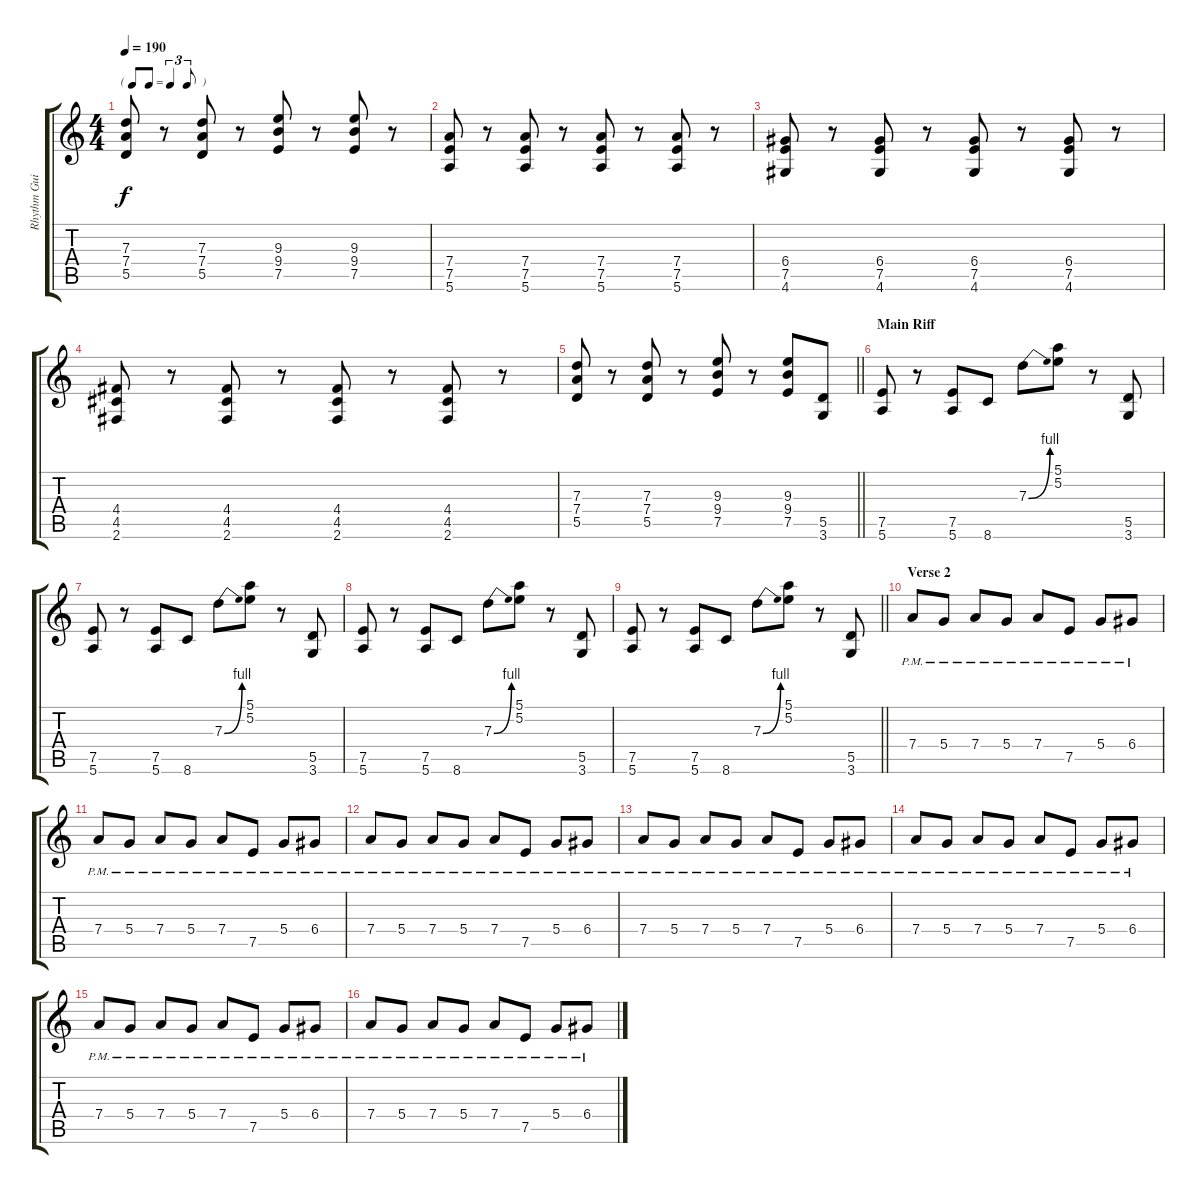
\track ("Rhythm Guitar right" "Rhythm Gui") {instrument overdrivenguitar}
\staff {score tabs}
\tuning (E4 B3 G3 D3 A2 E2) {hide}
\ts (4 4)
\tf triplet8th
\tempo 190
\clef g2
\ks c
(7.3 7.4 5.5).8{dy f} r.8 (7.3 7.4 5.5).8 r.8 (9.3 9.4 7.5).8 r.8 (9.3 9.4 7.5).8 r.8 |
(7.4 7.5 5.6).8 r.8 (7.4 7.5 5.6).8 r.8 (7.4 7.5 5.6).8 r.8 (7.4 7.5 5.6).8 r.8 |
(6.4 7.5 4.6).8 r.8 (6.4 7.5 4.6).8 r.8 (6.4 7.5 4.6).8 r.8 (6.4 7.5 4.6).8 r.8 |
(4.4 4.5 2.6).8 r.8 (4.4 4.5 2.6).8 r.8 (4.4 4.5 2.6).8 r.8 (4.4 4.5 2.6).8 r.8 |
\barLineRight lightlight
(7.3 7.4 5.5).8 r.8 (7.3 7.4 5.5).8 r.8 (9.3 9.4 7.5).8 r.8 (9.3 9.4 7.5).8 (5.5 3.6).8 |
\section ("" "Main Riff")
(7.5 5.6).8 r.8 (7.5 5.6).8 8.6.8 7.3{be (bend 0 0 60 4)}.8 (5.1 5.2).8 r.8 (5.5 3.6).8 |
(7.5 5.6).8 r.8 (7.5 5.6).8 8.6.8 7.3{be (bend 0 0 60 4)}.8 (5.1 5.2).8 r.8 (5.5 3.6).8 |
(7.5 5.6).8 r.8 (7.5 5.6).8 8.6.8 7.3{be (bend 0 0 60 4)}.8 (5.1 5.2).8 r.8 (5.5 3.6).8 |
\barLineRight lightlight
(7.5 5.6).8 r.8 (7.5 5.6).8 8.6.8 7.3{be (bend 0 0 60 4)}.8 (5.1 5.2).8 r.8 (5.5 3.6).8 |
\section ("" "Verse 2")
7.4{pm}.8 5.4{pm}.8 7.4{pm}.8 5.4{pm}.8 7.4{pm}.8 7.5{pm}.8 5.4{pm}.8 6.4{pm}.8 |
7.4{pm}.8 5.4{pm}.8 7.4{pm}.8 5.4{pm}.8 7.4{pm}.8 7.5{pm}.8 5.4{pm}.8 6.4{pm}.8 |
7.4{pm}.8 5.4{pm}.8 7.4{pm}.8 5.4{pm}.8 7.4{pm}.8 7.5{pm}.8 5.4{pm}.8 6.4{pm}.8 |
7.4{pm}.8 5.4{pm}.8 7.4{pm}.8 5.4{pm}.8 7.4{pm}.8 7.5{pm}.8 5.4{pm}.8 6.4{pm}.8 |
7.4{pm}.8 5.4{pm}.8 7.4{pm}.8 5.4{pm}.8 7.4{pm}.8 7.5{pm}.8 5.4{pm}.8 6.4{pm}.8 |
7.4{pm}.8 5.4{pm}.8 7.4{pm}.8 5.4{pm}.8 7.4{pm}.8 7.5{pm}.8 5.4{pm}.8 6.4{pm}.8 |
7.4{pm}.8 5.4{pm}.8 7.4{pm}.8 5.4{pm}.8 7.4{pm}.8 7.5{pm}.8 5.4{pm}.8 6.4{pm}.8
